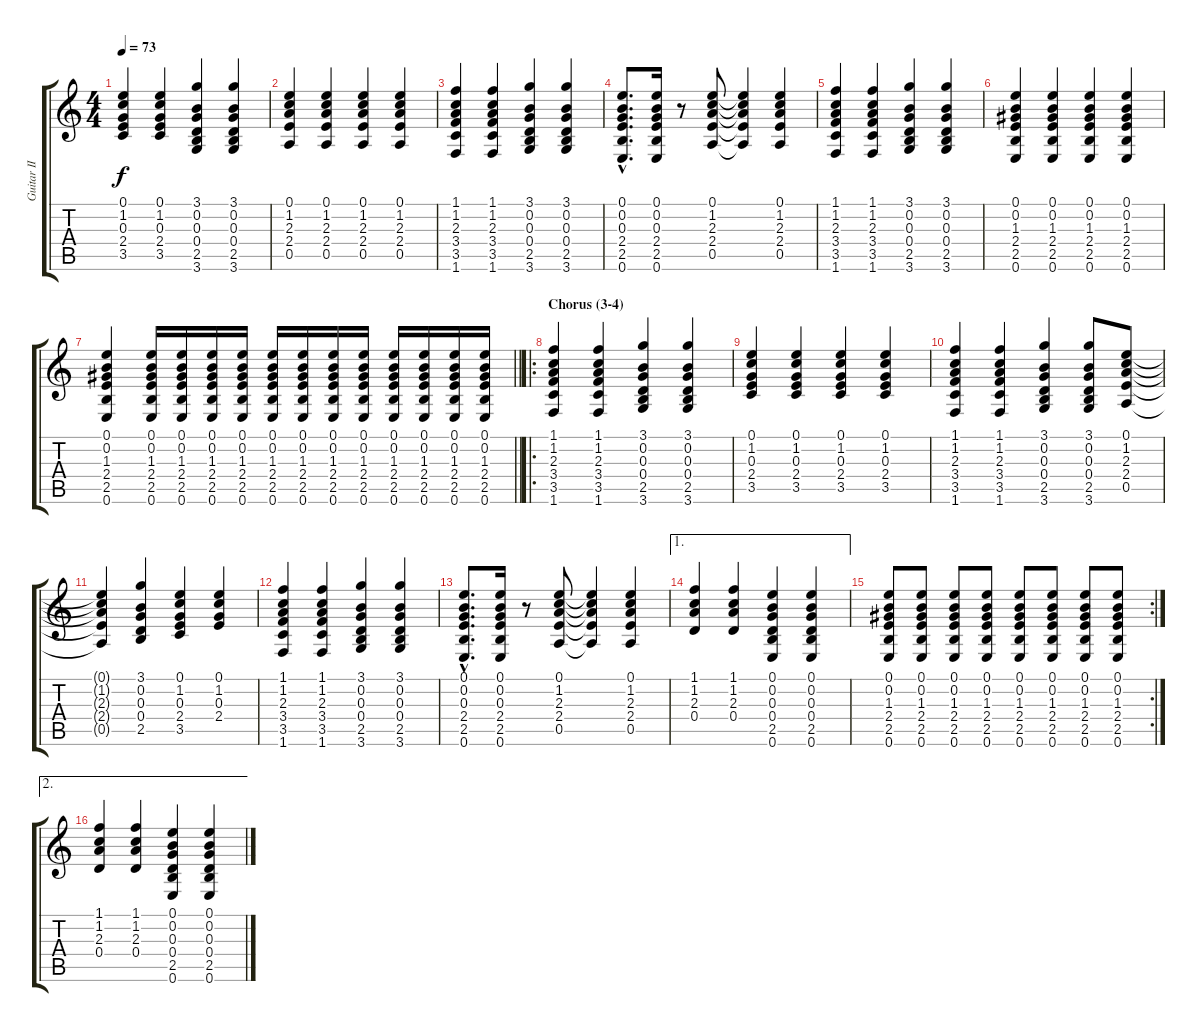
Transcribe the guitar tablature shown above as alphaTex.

\track ("Guitar II" "Guitar II") {instrument acousticguitarsteel}
\staff {score tabs}
\tuning (E4 B3 G3 D3 A2 E2) {hide}
\ts (4 4)
\tempo 73
\clef g2
\ks c
(0.1 1.2 0.3 2.4 3.5).4{dy f} (0.1 1.2 0.3 2.4 3.5).4 (3.1 0.2 0.3 0.4 2.5 3.6).4 (3.1 0.2 0.3 0.4 2.5 3.6).4 |
(0.1 1.2 2.3 2.4 0.5).4 (0.1 1.2 2.3 2.4 0.5).4 (0.1 1.2 2.3 2.4 0.5).4 (0.1 1.2 2.3 2.4 0.5).4 |
(1.1 1.2 2.3 3.4 3.5 1.6).4 (1.1 1.2 2.3 3.4 3.5 1.6).4 (3.1 0.2 0.3 0.4 2.5 3.6).4 (3.1 0.2 0.3 0.4 2.5 3.6).4 |
(0.1{hac} 0.2{hac} 0.3{hac} 2.4{hac} 2.5{hac} 0.6{hac}).8{d} (0.1 0.2 0.3 2.4 2.5 0.6).16 r.8 (0.1 1.2 2.3 2.4 0.5).8 (0.1{t} 1.2{t} 2.3{t} 2.4{t} 0.5{t}).4 (0.1 1.2 2.3 2.4 0.5).4 |
(1.1 1.2 2.3 3.4 3.5 1.6).4 (1.1 1.2 2.3 3.4 3.5 1.6).4 (3.1 0.2 0.3 0.4 2.5 3.6).4 (3.1 0.2 0.3 0.4 2.5 3.6).4 |
(0.1 0.2 1.3 2.4 2.5 0.6).4 (0.1 0.2 1.3 2.4 2.5 0.6).4 (0.1 0.2 1.3 2.4 2.5 0.6).4 (0.1 0.2 1.3 2.4 2.5 0.6).4 |
\barLineRight lightlight
(0.1 0.2 1.3 2.4 2.5 0.6).4 (0.1 0.2 1.3 2.4 2.5 0.6).16 (0.1 0.2 1.3 2.4 2.5 0.6).16 (0.1 0.2 1.3 2.4 2.5 0.6).16 (0.1 0.2 1.3 2.4 2.5 0.6).16 (0.1 0.2 1.3 2.4 2.5 0.6).16 (0.1 0.2 1.3 2.4 2.5 0.6).16 (0.1 0.2 1.3 2.4 2.5 0.6).16 (0.1 0.2 1.3 2.4 2.5 0.6).16 (0.1 0.2 1.3 2.4 2.5 0.6).16 (0.1 0.2 1.3 2.4 2.5 0.6).16 (0.1 0.2 1.3 2.4 2.5 0.6).16 (0.1 0.2 1.3 2.4 2.5 0.6).16 |
\ro
\section ("" "Chorus (3-4)")
(1.1 1.2 2.3 3.4 3.5 1.6).4 (1.1 1.2 2.3 3.4 3.5 1.6).4 (3.1 0.2 0.3 0.4 2.5 3.6).4 (3.1 0.2 0.3 0.4 2.5 3.6).4 |
(0.1 1.2 0.3 2.4 3.5).4 (0.1 1.2 0.3 2.4 3.5).4 (0.1 1.2 0.3 2.4 3.5).4 (0.1 1.2 0.3 2.4 3.5).4 |
(1.1 1.2 2.3 3.4 3.5 1.6).4 (1.1 1.2 2.3 3.4 3.5 1.6).4 (3.1 0.2 0.3 0.4 2.5 3.6).4 (3.1 0.2 0.3 0.4 2.5 3.6).8 (0.1 1.2 2.3 2.4 0.5).8 |
(0.1{t} 1.2{t} 2.3{t} 2.4{t} 0.5{t}).4 (3.1 0.2 0.3 0.4 2.5).4 (0.1 1.2 0.3 2.4 3.5).4 (0.1 1.2 0.3 2.4).4 |
(1.1 1.2 2.3 3.4 3.5 1.6).4 (1.1 1.2 2.3 3.4 3.5 1.6).4 (3.1 0.2 0.3 0.4 2.5 3.6).4 (3.1 0.2 0.3 0.4 2.5 3.6).4 |
(0.1{hac} 0.2{hac} 0.3{hac} 2.4{hac} 2.5{hac} 0.6{hac}).8{d} (0.1 0.2 0.3 2.4 2.5 0.6).16 r.8 (0.1 1.2 2.3 2.4 0.5).8 (0.1{t} 1.2{t} 2.3{t} 2.4{t} 0.5{t}).4 (0.1 1.2 2.3 2.4 0.5).4 |
\ae 1
(1.1 1.2 2.3 0.4).4 (1.1 1.2 2.3 0.4).4 (0.1 0.2 0.3 0.4 2.5 0.6).4 (0.1 0.2 0.3 0.4 2.5 0.6).4 |
\rc 2
(0.1 0.2 1.3 2.4 2.5 0.6).8 (0.1 0.2 1.3 2.4 2.5 0.6).8 (0.1 0.2 1.3 2.4 2.5 0.6).8 (0.1 0.2 1.3 2.4 2.5 0.6).8 (0.1 0.2 1.3 2.4 2.5 0.6).8 (0.1 0.2 1.3 2.4 2.5 0.6).8 (0.1 0.2 1.3 2.4 2.5 0.6).8 (0.1 0.2 1.3 2.4 2.5 0.6).8 |
\ae 2
(1.1 1.2 2.3 0.4).4 (1.1 1.2 2.3 0.4).4 (0.1 0.2 0.3 0.4 2.5 0.6).4 (0.1 0.2 0.3 0.4 2.5 0.6).4
